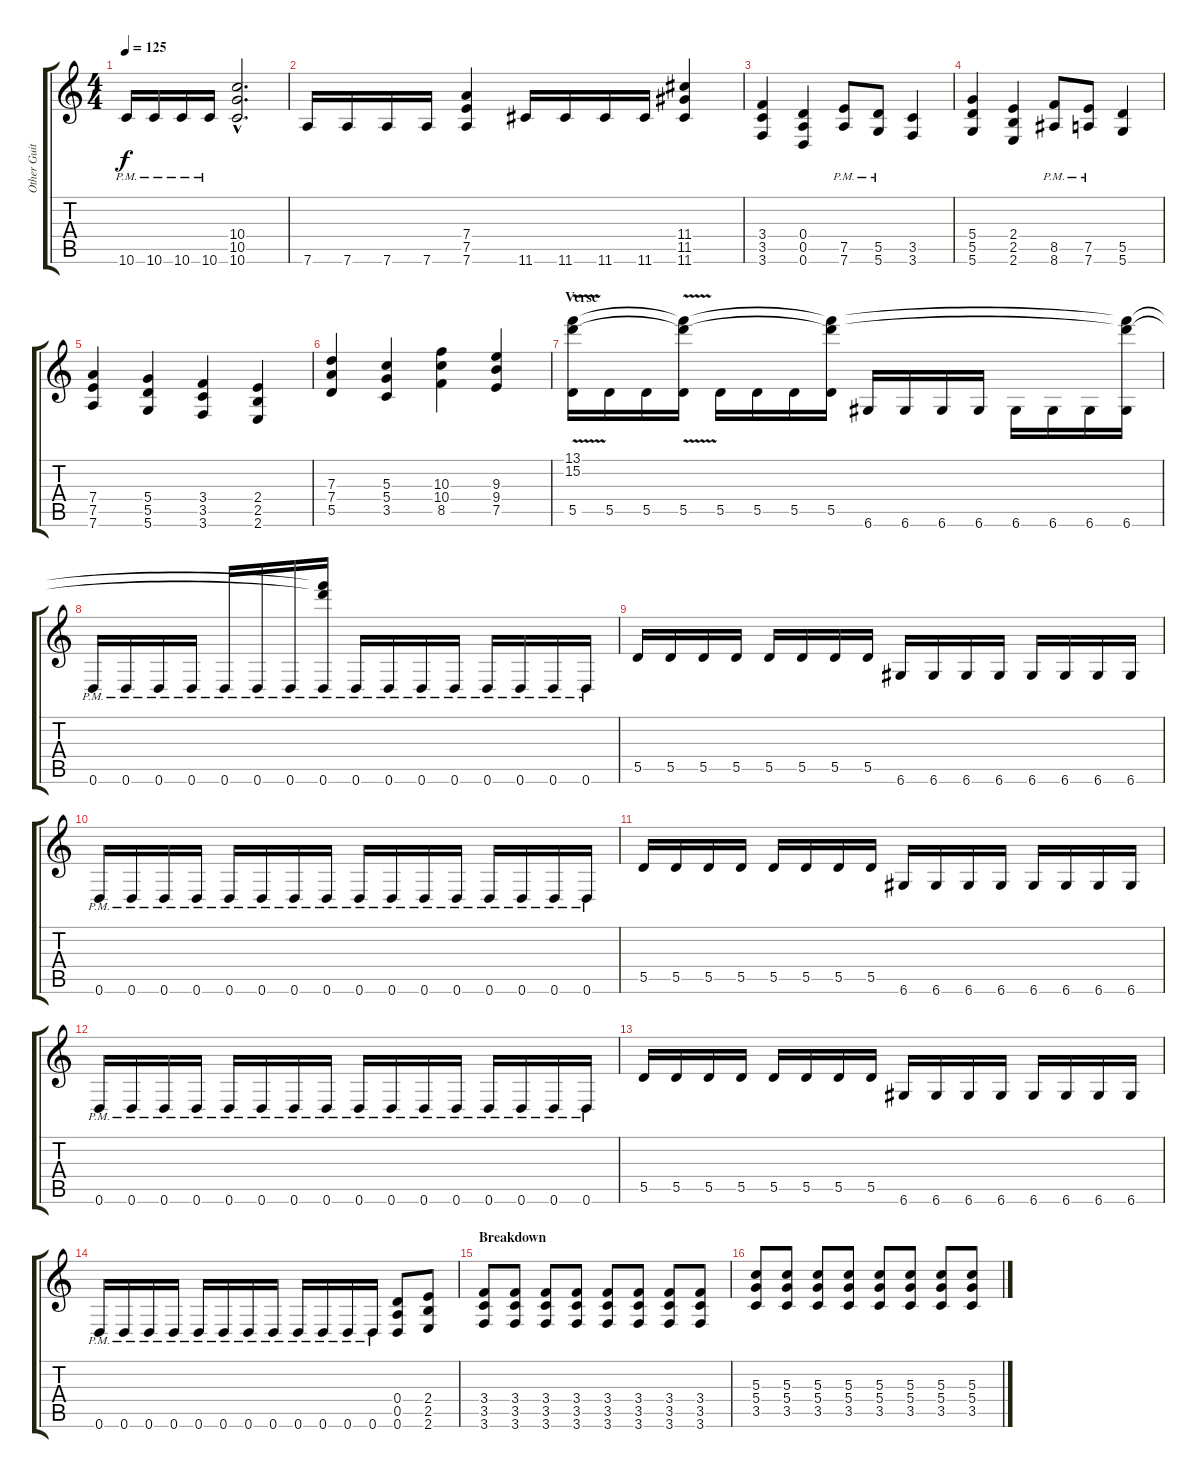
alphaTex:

\track ("Other Guitar" "Other Guit") {instrument distortionguitar}
\staff {score tabs}
\tuning (E4 B3 G3 D3 A2 D2) {hide}
\ts (4 4)
\tempo 125
\clef g2
\ks c
10.6{pm}.16{dy f} 10.6{pm}.16 10.6{pm}.16 10.6{pm}.16 (10.4{hac} 10.5{hac} 10.6{hac}).2{d} |
7.6.16 7.6.16 7.6.16 7.6.16 (7.4 7.5 7.6).4 11.6.16 11.6.16 11.6.16 11.6.16 (11.4 11.5 11.6).4 |
(3.4 3.5 3.6).4 (0.4 0.5 0.6).4 (7.5{pm} 7.6{pm}).8 (5.5{pm} 5.6{pm}).8 (3.5 3.6).4 |
(5.4 5.5 5.6).4 (2.4 2.5 2.6).4 (8.5{pm} 8.6{pm}).8 (7.5{pm} 7.6{pm}).8 (5.5 5.6).4 |
(7.4 7.5 7.6).4 (5.4 5.5 5.6).4 (3.4 3.5 3.6).4 (2.4 2.5 2.6).4 |
(7.3 7.4 5.5).4 (5.3 5.4 3.5).4 (10.3 10.4 8.5).4 (9.3 9.4 7.5).4 |
\section ("" "Verse")
(13.1{v} 15.2{v} 5.5).16 5.5.16 5.5.16 (13.1{t} 15.2{t} 5.5).16 5.5.16 5.5.16 5.5.16 (13.1{t} 15.2{t} 5.5).16 6.6.16 6.6.16 6.6.16 6.6.16 6.6.16 6.6.16 6.6.16 (13.1{t} 15.2{t} 6.6).16 |
0.6{pm}.16 0.6{pm}.16 0.6{pm}.16 0.6{pm}.16 0.6{pm}.16 0.6{pm}.16 0.6{pm}.16 (13.1{t} 15.2{t} 0.6{pm}).16 0.6{pm}.16 0.6{pm}.16 0.6{pm}.16 0.6{pm}.16 0.6{pm}.16 0.6{pm}.16 0.6{pm}.16 0.6{pm}.16 |
5.5.16 5.5.16 5.5.16 5.5.16 5.5.16 5.5.16 5.5.16 5.5.16 6.6.16 6.6.16 6.6.16 6.6.16 6.6.16 6.6.16 6.6.16 6.6.16 |
0.6{pm}.16 0.6{pm}.16 0.6{pm}.16 0.6{pm}.16 0.6{pm}.16 0.6{pm}.16 0.6{pm}.16 0.6{pm}.16 0.6{pm}.16 0.6{pm}.16 0.6{pm}.16 0.6{pm}.16 0.6{pm}.16 0.6{pm}.16 0.6{pm}.16 0.6{pm}.16 |
5.5.16 5.5.16 5.5.16 5.5.16 5.5.16 5.5.16 5.5.16 5.5.16 6.6.16 6.6.16 6.6.16 6.6.16 6.6.16 6.6.16 6.6.16 6.6.16 |
0.6{pm}.16 0.6{pm}.16 0.6{pm}.16 0.6{pm}.16 0.6{pm}.16 0.6{pm}.16 0.6{pm}.16 0.6{pm}.16 0.6{pm}.16 0.6{pm}.16 0.6{pm}.16 0.6{pm}.16 0.6{pm}.16 0.6{pm}.16 0.6{pm}.16 0.6{pm}.16 |
5.5.16 5.5.16 5.5.16 5.5.16 5.5.16 5.5.16 5.5.16 5.5.16 6.6.16 6.6.16 6.6.16 6.6.16 6.6.16 6.6.16 6.6.16 6.6.16 |
0.6{pm}.16 0.6{pm}.16 0.6{pm}.16 0.6{pm}.16 0.6{pm}.16 0.6{pm}.16 0.6{pm}.16 0.6{pm}.16 0.6{pm}.16 0.6{pm}.16 0.6{pm}.16 0.6{pm}.16 (0.4 0.5 0.6).8 (2.4 2.5 2.6).8 |
\section ("" "Breakdown")
(3.4 3.5 3.6).8 (3.4 3.5 3.6).8 (3.4 3.5 3.6).8 (3.4 3.5 3.6).8 (3.4 3.5 3.6).8 (3.4 3.5 3.6).8 (3.4 3.5 3.6).8 (3.4 3.5 3.6).8 |
(5.3 5.4 3.5).8 (5.3 5.4 3.5).8 (5.3 5.4 3.5).8 (5.3 5.4 3.5).8 (5.3 5.4 3.5).8 (5.3 5.4 3.5).8 (5.3 5.4 3.5).8 (5.3 5.4 3.5).8
